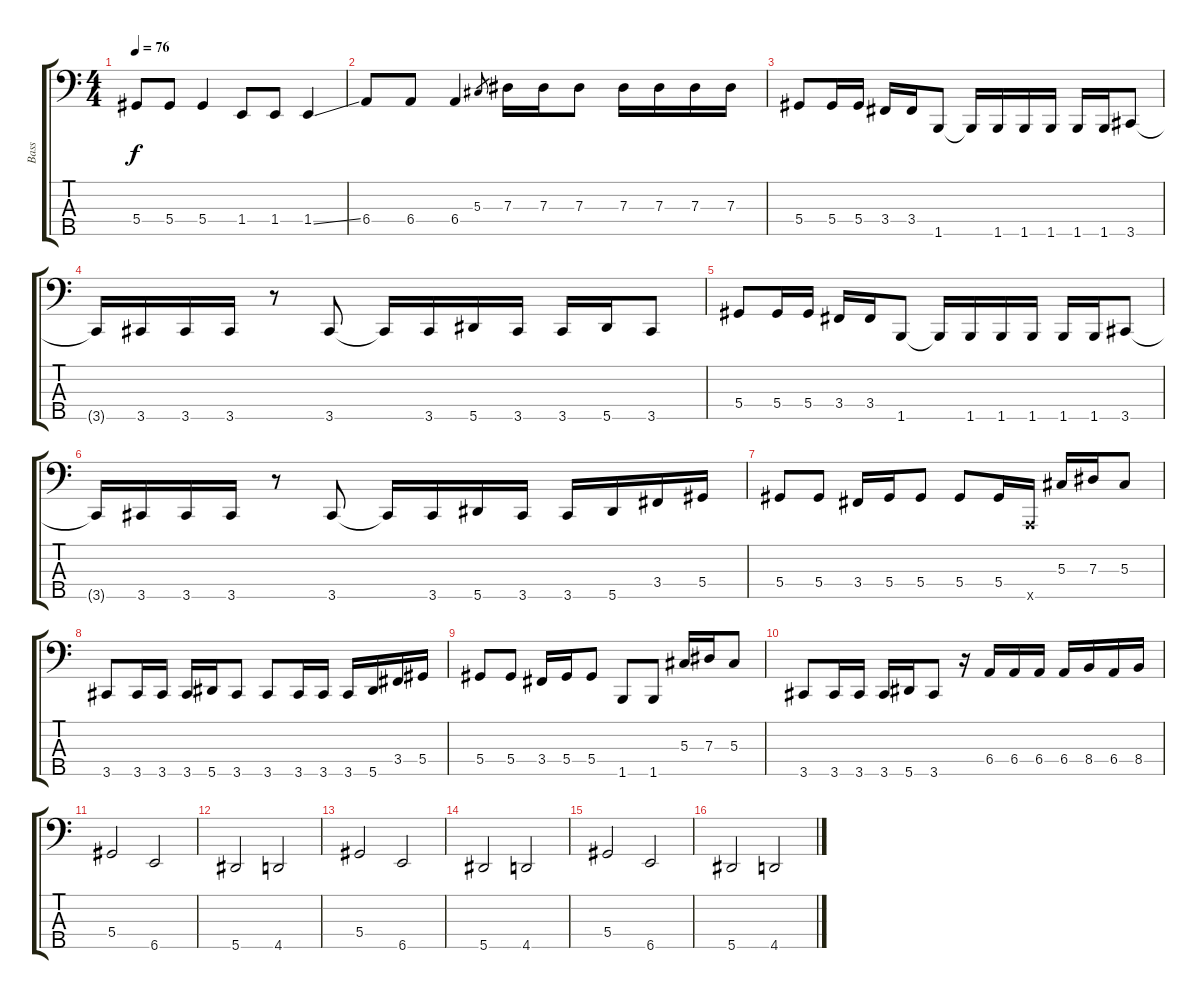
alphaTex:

\track ("Bass" "Bass") {instrument electricbassfinger}
\staff {score tabs}
\tuning (Gb2 Db2 Ab1 Eb1 Bb0) {hide}
\ts (4 4)
\tempo 76
\clef f4
\ks c
5.4.8{dy f} 5.4.8 5.4.4 1.4.8 1.4.8 1.4{ss}.4 |
6.4.8 6.4.8 6.4.4 5.3.8{gr} 7.3.16 7.3.16 7.3.8 7.3.16 7.3.16 7.3.16 7.3.16 |
5.4.8 5.4.16 5.4.16 3.4.16 3.4.16 1.5.8 1.5{t}.16 1.5.16 1.5.16 1.5.16 1.5.16 1.5.16 3.5.8 |
3.5{t}.16 3.5.16 3.5.16 3.5.16 r.8 3.5.8 3.5{t}.16 3.5.16 5.5.16 3.5.16 3.5.16 5.5.16 3.5.8 |
5.4.8 5.4.16 5.4.16 3.4.16 3.4.16 1.5.8 1.5{t}.16 1.5.16 1.5.16 1.5.16 1.5.16 1.5.16 3.5.8 |
3.5{t}.16 3.5.16 3.5.16 3.5.16 r.8 3.5.8 3.5{t}.16 3.5.16 5.5.16 3.5.16 3.5.16 5.5.16 3.4.16 5.4.16 |
5.4.8 5.4.8 3.4.16 5.4.16 5.4.8 5.4.8 5.4.16 -1.5{x}.16 5.3.16 7.3.16 5.3.8 |
3.5.8 3.5.16 3.5.16 3.5.16 5.5.16 3.5.8 3.5.8 3.5.16 3.5.16 3.5.16 5.5.16 3.4.16 5.4.16 |
5.4.8 5.4.8 3.4.16 5.4.16 5.4.8 1.5.8 1.5.8 5.3.16 7.3.16 5.3.8 |
3.5.8 3.5.16 3.5.16 3.5.16 5.5.16 3.5.8 r.16 6.4.16 6.4.16 6.4.16 6.4.16 8.4.16 6.4.16 8.4.16 |
5.4.2 6.5.2 |
5.5.2 4.5.2 |
5.4.2 6.5.2 |
5.5.2 4.5.2 |
5.4.2 6.5.2 |
5.5.2 4.5.2
